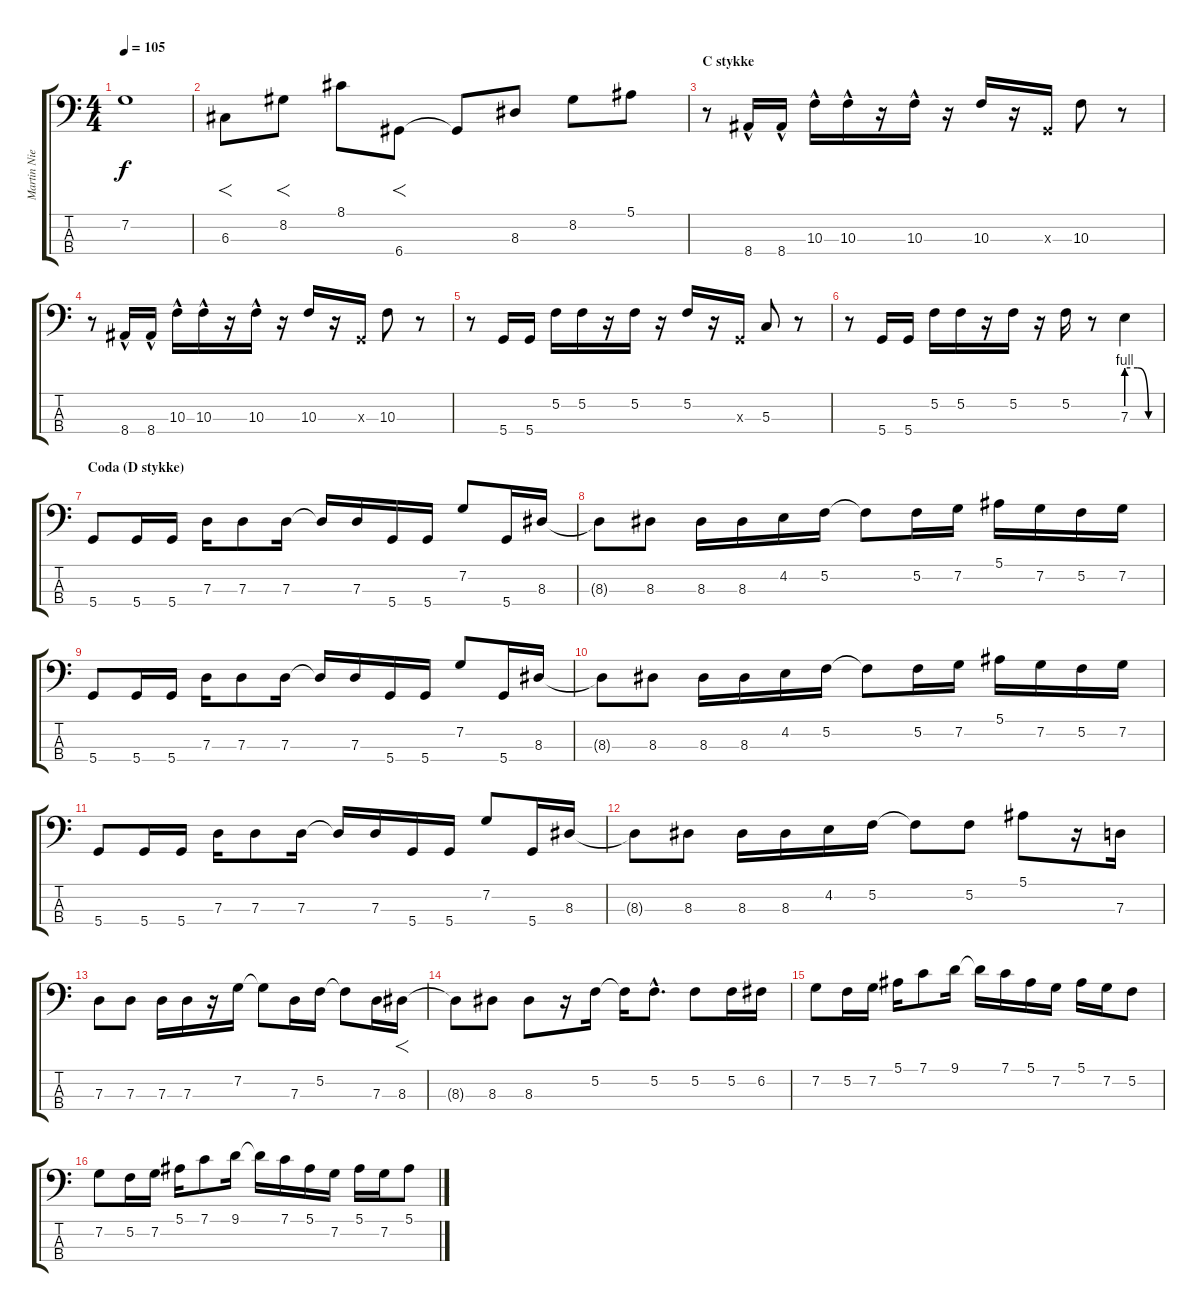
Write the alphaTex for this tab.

\track ("Martin Nielsen (Bass) + Text" "Martin Nie") {instrument electricbassfinger}
\staff {score tabs}
\tuning (F2 C2 G1 D1) {hide}
\ts (4 4)
\tempo 105
\clef f4
\ks c
7.2{t}.1{dy f} |
6.3.8{f} 8.2.8{f} 8.1.8 6.4.8{f} 6.4{t}.8 8.3.8 8.2.8 5.1.8 |
\section ("" "C stykke")
r.8 8.4{hac}.16 8.4{hac}.16 10.3{hac}.16 10.3{hac}.16 r.16 10.3{hac}.16 r.16 10.3.16 r.16 0.3{x}.16 10.3.8 r.8 |
r.8 8.4{hac}.16 8.4{hac}.16 10.3{hac}.16 10.3{hac}.16 r.16 10.3{hac}.16 r.16 10.3.16 r.16 0.3{x}.16 10.3.8 r.8 |
r.8 5.4.16 5.4.16 5.2.16 5.2.16 r.16 5.2.16 r.16 5.2.16 r.16 0.3{x}.16 5.3.8 r.8 |
r.8 5.4.16 5.4.16 5.2.16 5.2.16 r.16 5.2.16 r.16 5.2.16 r.8 7.3{be (custom 0 4 20 4 40 0 60 0)}.4 |
\section ("" "Coda (D stykke)")
5.4.8 5.4.16 5.4.16 7.3.16 7.3.8 7.3.16 7.3{t}.16 7.3.16 5.4.16 5.4.16 7.2.8 5.4.16 8.3.16 |
8.3{t}.8 8.3.8 8.3.16 8.3.16 4.2.16 5.2.16 5.2{t}.8 5.2.16 7.2.16 5.1.16 7.2.16 5.2.16 7.2.16 |
5.4.8 5.4.16 5.4.16 7.3.16 7.3.8 7.3.16 7.3{t}.16 7.3.16 5.4.16 5.4.16 7.2.8 5.4.16 8.3.16 |
8.3{t}.8 8.3.8 8.3.16 8.3.16 4.2.16 5.2.16 5.2{t}.8 5.2.16 7.2.16 5.1.16 7.2.16 5.2.16 7.2.16 |
5.4.8 5.4.16 5.4.16 7.3.16 7.3.8 7.3.16 7.3{t}.16 7.3.16 5.4.16 5.4.16 7.2.8 5.4.16 8.3.16 |
8.3{t}.8 8.3.8 8.3.16 8.3.16 4.2.16 5.2.16 5.2{t}.8 5.2.8 5.1.8 r.16 7.3.16 |
7.3.8 7.3.8 7.3.16 7.3.16 r.16 7.2.16 7.2{t}.8 7.3.16 5.2.16 5.2{t}.8 7.3.16 8.3.16{f} |
8.3{t}.8 8.3.8 8.3.8 r.16 5.2.16 5.2{t}.16 5.2{hac}.8{d} 5.2.8 5.2.16 6.2.16 |
7.2.8 5.2.16 7.2.16 5.1.16 7.1.8 9.1.16 9.1{t}.16 7.1.16 5.1.16 7.2.16 5.1.16 7.2.16 5.2.8 |
7.2.8 5.2.16 7.2.16 5.1.16 7.1.8 9.1.16 9.1{t}.16 7.1.16 5.1.16 7.2.16 5.1.16 7.2.16 5.1.8
